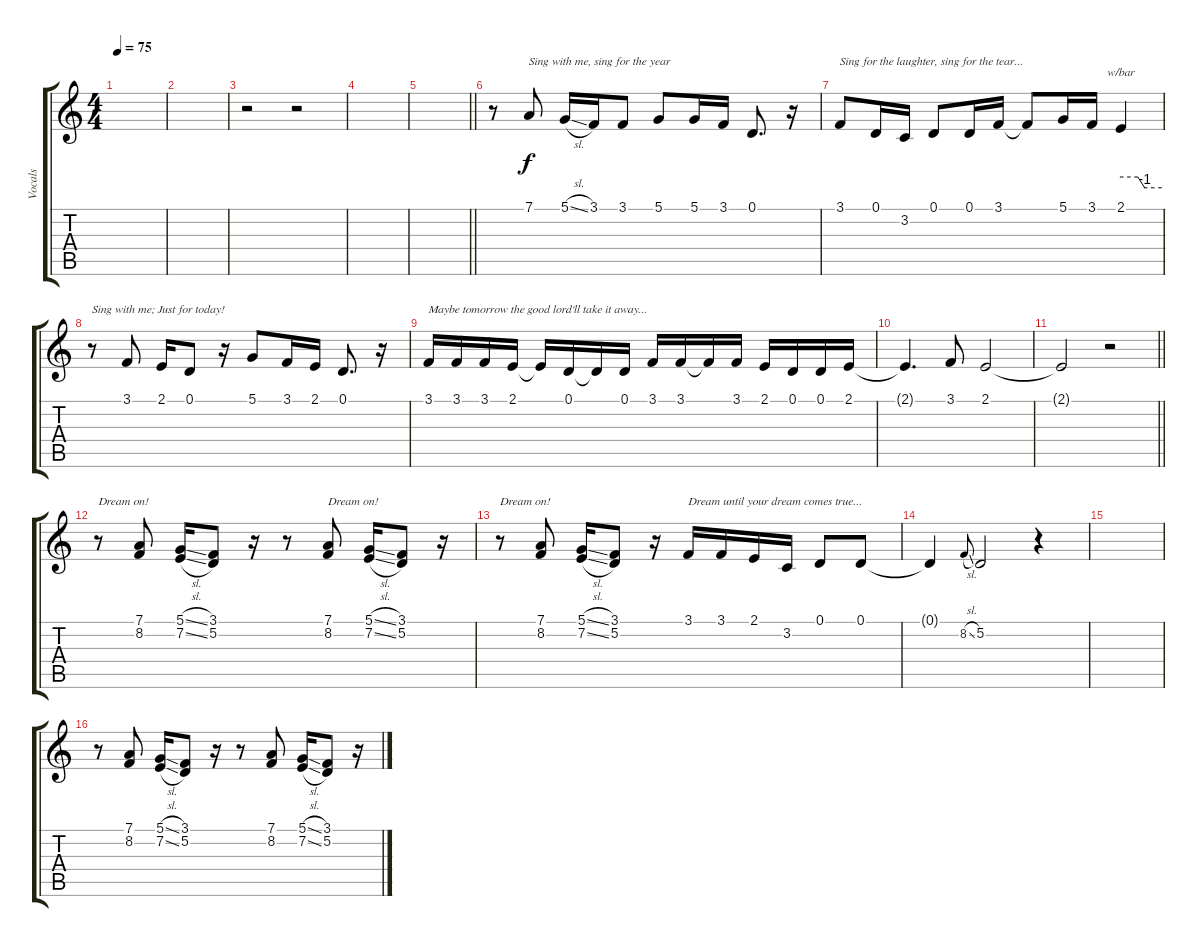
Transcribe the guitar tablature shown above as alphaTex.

\track ("Vocals" "Vocals") {instrument violin}
\staff {score tabs}
\tuning (D4 A3 F3 C3 G2 D2) {hide}
\ts (4 4)
\tempo 75
\clef g2
\ks c
|
|
r.2 r.2 |
|
\barLineRight lightlight
|
r.8 7.1.8{txt "Sing with me, sing for the year"} 5.1{sl}.16 3.1.16 3.1.8 5.1.8 5.1.16 3.1.16 0.1.8{d} r.16 |
3.1.8{txt "Sing for the laughter, sing for the tear..."} 0.1.16 3.2.16 0.1.8 0.1.16 3.1.16 3.1{t}.8 5.1.16 3.1.16 2.1.4{tbe (custom default 0 0 25 0 35 -4 60 -4)} |
r.8{txt "Sing with me; Just for today!"} 3.1.8 2.1.16 0.1.8 r.16 5.1.8 3.1.16 2.1.16 0.1.8{d} r.16 |
3.1.16{txt "Maybe tomorrow the good lord'll take it away..."} 3.1.16 3.1.16 2.1.16 2.1{t}.16 0.1.16 0.1{t}.16 0.1.16 3.1.16 3.1.16 3.1{t}.16 3.1.16 2.1.16 0.1.16 0.1.16 2.1.16 |
2.1{t}.4{d} 3.1.8 2.1.2 |
\barLineRight lightlight
2.1{t}.2 r.2 |
r.8{txt "Dream on!"} (7.1 8.2).8 (5.1{sl} 7.2{sl}).16 (3.1 5.2).8 r.16 r.8 (7.1 8.2).8{txt "Dream on!"} (5.1{sl} 7.2{sl}).16 (3.1 5.2).8 r.16 |
r.8{txt "Dream on!"} (7.1 8.2).8 (5.1{sl} 7.2{sl}).16 (3.1 5.2).8 r.16 3.1.16{txt "Dream until your dream comes true..."} 3.1.16 2.1.16 3.2.16 0.1.8 0.1.8 |
0.1{t}.4 8.2{sl}.8{gr onbeat} 5.2.2 r.4 |
|
r.8 (7.1 8.2).8 (5.1{sl} 7.2{sl}).16 (3.1 5.2).8 r.16 r.8 (7.1 8.2).8 (5.1{sl} 7.2{sl}).16 (3.1 5.2).8 r.16
